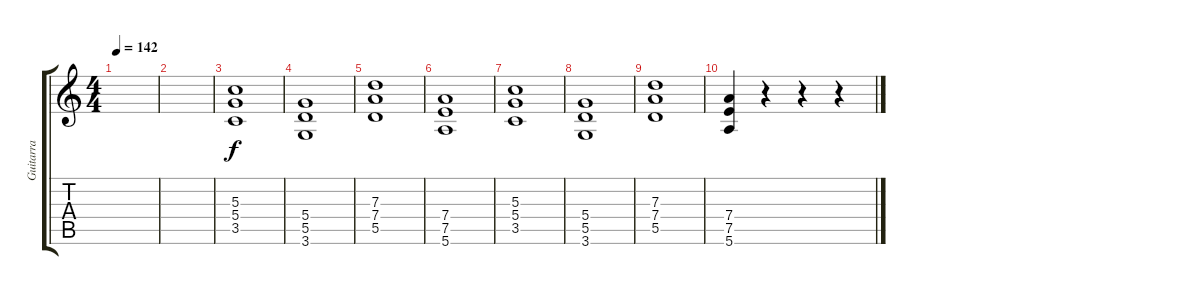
\track ("Guitarra" "Guitarra") {instrument distortionguitar}
\staff {score tabs}
\tuning (E4 B3 G3 D3 A2 E2) {hide}
\ts (4 4)
\tempo 142
\clef g2
\ks c
|
|
(5.3 5.4 3.5).1 |
(5.4 5.5 3.6).1 |
(7.3 7.4 5.5).1 |
(7.4 7.5 5.6).1 |
(5.3 5.4 3.5).1 |
(5.4 5.5 3.6).1 |
(7.3 7.4 5.5).1 |
(7.4 7.5 5.6).4 r.4 r.4 r.4
